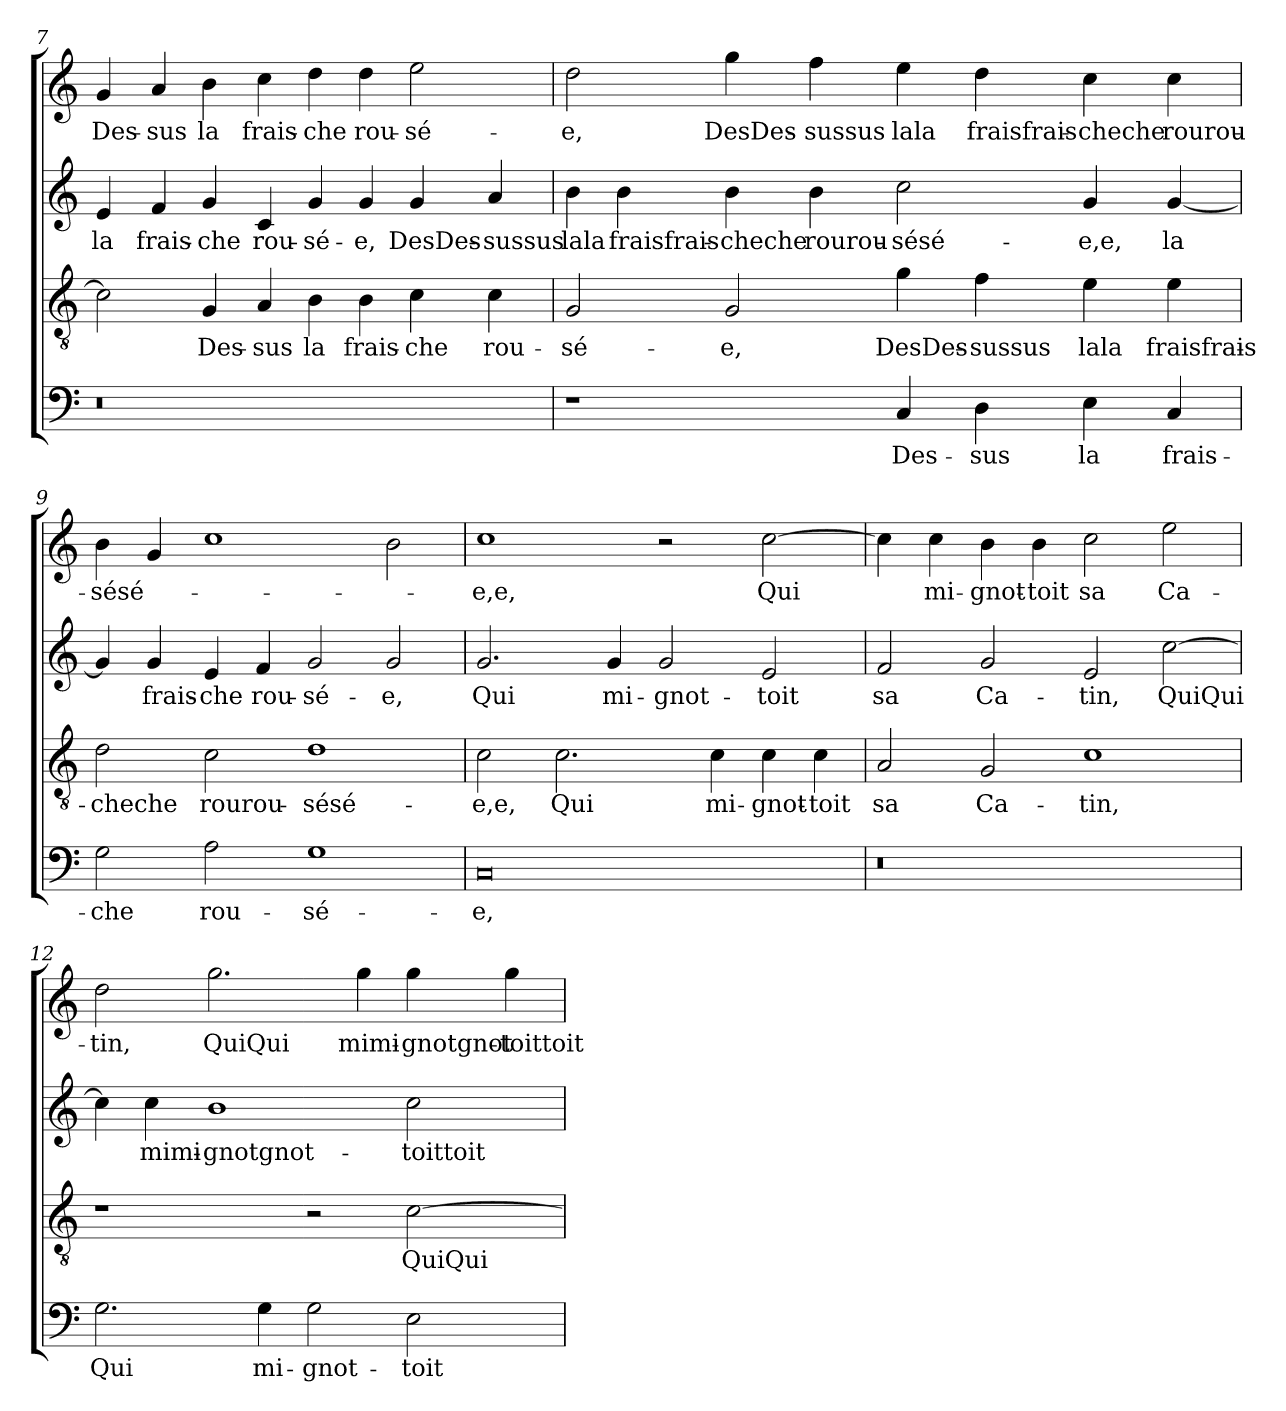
**kern	**text	**kern	**text	**kern	**text	**kern	**text
*part4	*part4	*part3	*part3	*part2	*part2	*part1	*part1
*staff4	*staff4	*staff3	*staff3	*staff2	*staff2	*staff1	*staff1
!!LO:LB:g=z
*clefF4	*	*clefGv2	*	*clefG2	*	*clefG2	*
*k[]	*	*k[]	*	*k[]	*	*k[]	*
=7	=7	=7	=7	=7	=7	=7	=7
0r	.	2c]	.	4e	la	4g	Des-
.	.	.	.	4f	frais-	4a	-sus
.	.	4G	Des-	4g	-che	4b	la
.	.	4A	-sus	4c	rou-	4cc	frais-
.	.	4B	la	4g	-sé-	4dd	-che
.	.	4B	frais-	4g	-e,	4dd	rou-
.	.	4c	-che	4g	DesDes-	2ee	-sé-
.	.	4c	rou-	4a	-sussus	.	.
=8	=8	=8	=8	=8	=8	=8	=8
1r	.	2G	-sé-	4b	lala	2dd	-e,
.	.	.	.	4b	fraisfrais-	.	.
.	.	2G	-e,	4b	-cheche	4gg	DesDes-
.	.	.	.	4b	rourou-	4ff	-sussus
4C	Des-	4g	DesDes-	2cc	-sésé-	4ee	lala
4D	-sus	4f	-sussus	.	.	4dd	fraisfrais-
4E	la	4e	lala	4g	-e,e,	4cc	-cheche
4C	frais-	4e	fraisfrais-	[4g	la	4cc	rourou-
=9	=9	=9	=9	=9	=9	=9	=9
2G	-che	2d	-cheche	4g]	.	4b	-sésé-
.	.	.	.	4g	frais-	4g	.
2A	rou-	2c	rourou-	4e	-che	1cc	.
.	.	.	.	4f	rou-	.	.
1G	-sé-	1d	-sésé-	2g	-sé-	.	.
.	.	.	.	2g	-e,	2b	.
!!LO:PB:g=z
=10	=10	=10	=10	=10	=10	=10	=10
0C	-e,	2c	-e,e,	2.g	Qui	1cc	-e,e,
.	.	2.c	Qui	.	.	.	.
.	.	.	.	4g	mi-	.	.
.	.	.	.	2g	-gnot-	2r	.
.	.	4c	mi-	.	.	.	.
.	.	4c	-gnot-	2e	-toit	[2cc	Qui
.	.	4c	-toit	.	.	.	.
=11	=11	=11	=11	=11	=11	=11	=11
0r	.	2A	sa	2f	sa	4cc]	.
.	.	.	.	.	.	4cc	mi-
.	.	2G	Ca-	2g	Ca-	4b	-gnot-
.	.	.	.	.	.	4b	-toit
.	.	1c	-tin,	2e	-tin,	2cc	sa
.	.	.	.	[2cc	QuiQui	2ee	Ca-
=12	=12	=12	=12	=12	=12	=12	=12
2.G	Qui	1r	.	4cc]	.	2dd	-tin,
.	.	.	.	4cc	mimi-	.	.
.	.	.	.	1b	-gnotgnot-	2.gg	QuiQui
4G	mi-	.	.	.	.	.	.
2G	-gnot-	2r	.	.	.	.	.
.	.	.	.	.	.	4gg	mimi-
2E	-toit	[2c	QuiQui	2cc	-toittoit	4gg	-gnotgnot-
.	.	.	.	.	.	4gg	-toittoit
=	=	=	=	=	=	=	=
*-	*-	*-	*-	*-	*-	*-	*-
